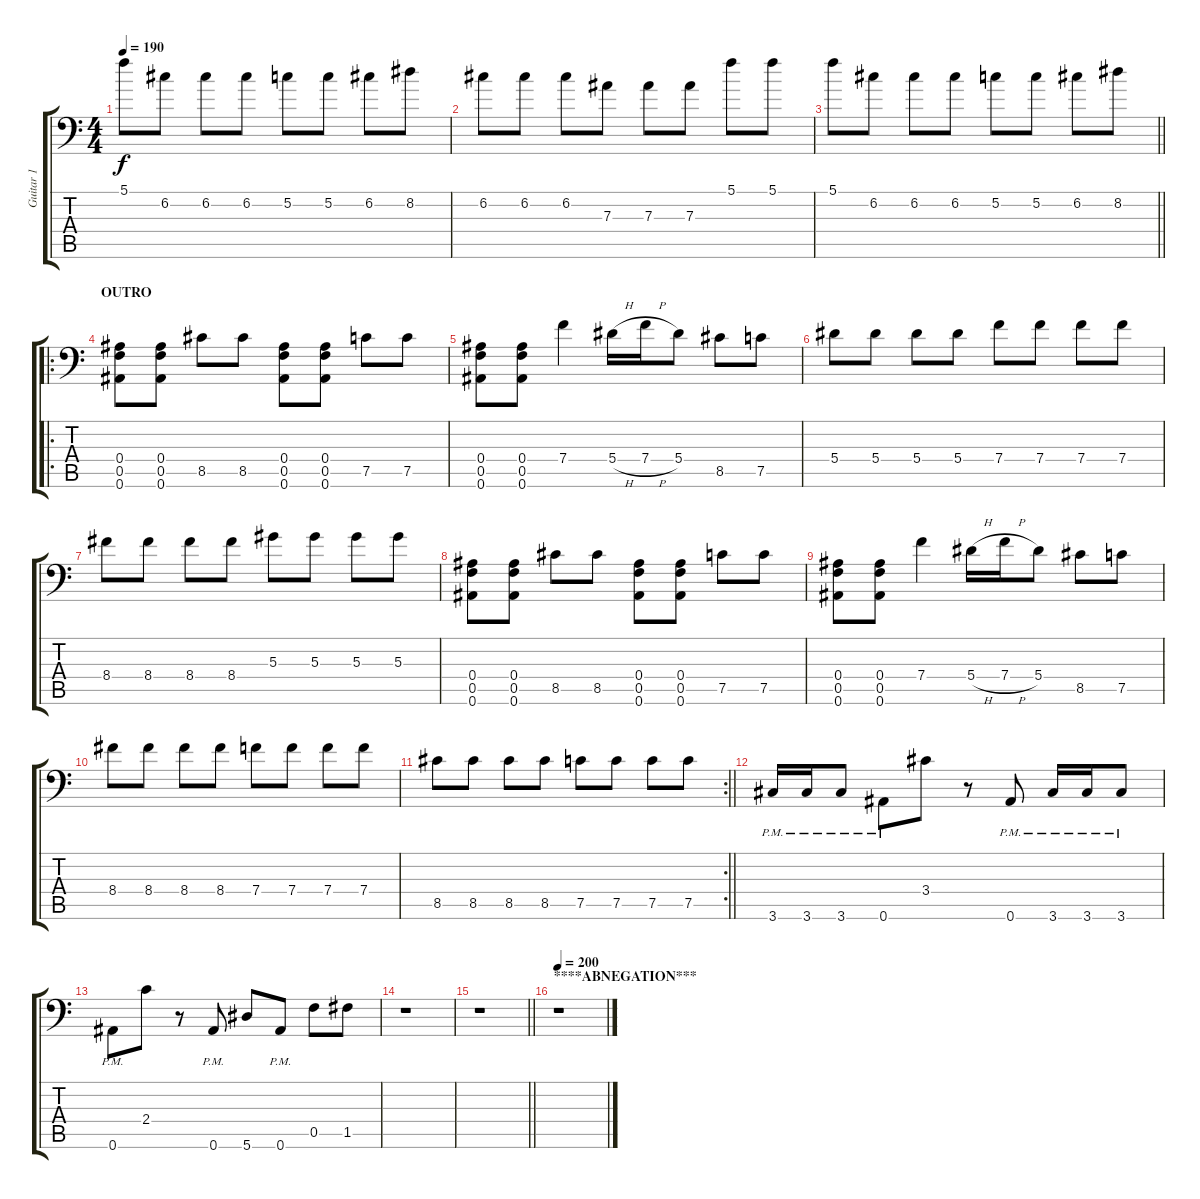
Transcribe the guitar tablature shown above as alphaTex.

\track ("Guitar 1" "Guitar 1") {instrument distortionguitar}
\staff {score tabs}
\tuning (C4 G3 Eb3 Bb2 F2 Bb1) {hide}
\ts (4 4)
\tempo 190
\clef f4
\ks c
5.1.8{dy f} 6.2.8 6.2.8 6.2.8 5.2.8 5.2.8 6.2.8 8.2.8 |
6.2.8 6.2.8 6.2.8 7.3.8 7.3.8 7.3.8 5.1.8 5.1.8 |
\barLineRight lightlight
5.1.8 6.2.8 6.2.8 6.2.8 5.2.8 5.2.8 6.2.8 8.2.8 |
\ro
\section ("" "OUTRO ")
(0.4 0.5 0.6).8 (0.4 0.5 0.6).8 8.5.8 8.5.8 (0.4 0.5 0.6).8 (0.4 0.5 0.6).8 7.5.8 7.5.8 |
(0.4 0.5 0.6).8 (0.4 0.5 0.6).8 7.4.4 5.4{h}.16 7.4{h}.16 5.4.8 8.5.8 7.5.8 |
5.4.8 5.4.8 5.4.8 5.4.8 7.4.8 7.4.8 7.4.8 7.4.8 |
8.4.8 8.4.8 8.4.8 8.4.8 5.3.8 5.3.8 5.3.8 5.3.8 |
(0.4 0.5 0.6).8 (0.4 0.5 0.6).8 8.5.8 8.5.8 (0.4 0.5 0.6).8 (0.4 0.5 0.6).8 7.5.8 7.5.8 |
(0.4 0.5 0.6).8 (0.4 0.5 0.6).8 7.4.4 5.4{h}.16 7.4{h}.16 5.4.8 8.5.8 7.5.8 |
8.4.8 8.4.8 8.4.8 8.4.8 7.4.8 7.4.8 7.4.8 7.4.8 |
\rc 2
\barLineRight lightlight
8.5.8 8.5.8 8.5.8 8.5.8 7.5.8 7.5.8 7.5.8 7.5.8 |
3.6{pm}.16 3.6{pm}.16 3.6{pm}.8 0.6{pm}.8 3.4.8 r.8 0.6{pm}.8 3.6{pm}.16 3.6{pm}.16 3.6{pm}.8 |
0.6{pm}.8 2.4.8 r.8 0.6{pm}.8 5.6.8 0.6{pm}.8 0.5.8 1.5.8 |
r.1 |
\barLineRight lightlight
r.1 |
\section ("" "****ABNEGATION***")
\tempo 200
r.1
